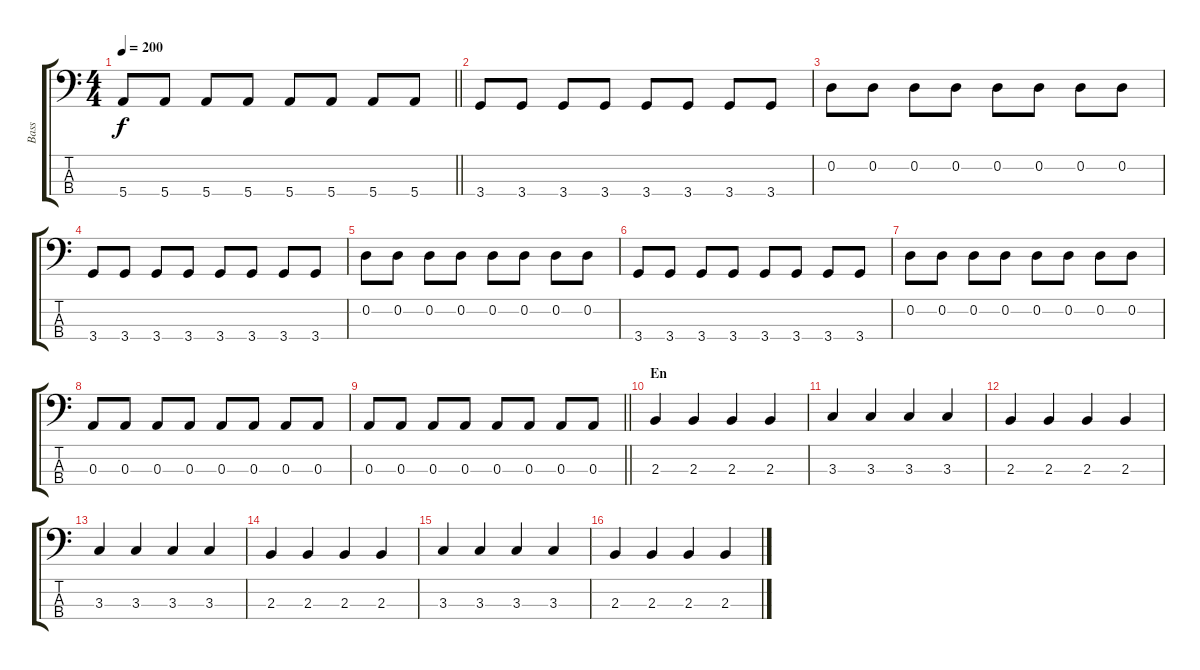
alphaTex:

\track ("Bass" "Bass") {instrument electricbassfinger}
\staff {score tabs}
\tuning (G2 D2 A1 E1) {hide}
\ts (4 4)
\tempo 200
\clef f4
\barLineRight lightlight
\ks c
5.4.8{dy f} 5.4.8 5.4.8 5.4.8 5.4.8 5.4.8 5.4.8 5.4.8 |
3.4.8 3.4.8 3.4.8 3.4.8 3.4.8 3.4.8 3.4.8 3.4.8 |
0.2.8 0.2.8 0.2.8 0.2.8 0.2.8 0.2.8 0.2.8 0.2.8 |
3.4.8 3.4.8 3.4.8 3.4.8 3.4.8 3.4.8 3.4.8 3.4.8 |
0.2.8 0.2.8 0.2.8 0.2.8 0.2.8 0.2.8 0.2.8 0.2.8 |
3.4.8 3.4.8 3.4.8 3.4.8 3.4.8 3.4.8 3.4.8 3.4.8 |
0.2.8 0.2.8 0.2.8 0.2.8 0.2.8 0.2.8 0.2.8 0.2.8 |
0.3.8 0.3.8 0.3.8 0.3.8 0.3.8 0.3.8 0.3.8 0.3.8 |
\barLineRight lightlight
0.3.8 0.3.8 0.3.8 0.3.8 0.3.8 0.3.8 0.3.8 0.3.8 |
\section ("" "En")
2.3.4 2.3.4 2.3.4 2.3.4 |
3.3.4 3.3.4 3.3.4 3.3.4 |
2.3.4 2.3.4 2.3.4 2.3.4 |
3.3.4 3.3.4 3.3.4 3.3.4 |
2.3.4 2.3.4 2.3.4 2.3.4 |
3.3.4 3.3.4 3.3.4 3.3.4 |
2.3.4 2.3.4 2.3.4 2.3.4
